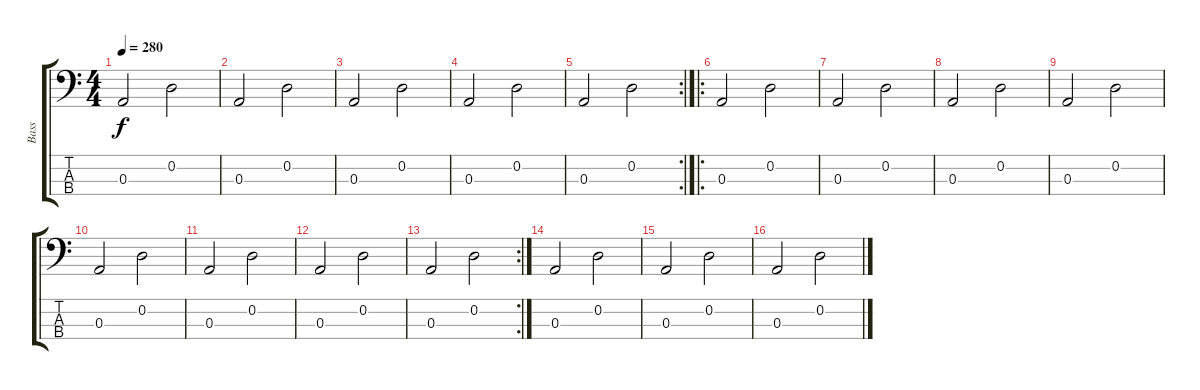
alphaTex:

\track ("Bass" "Bass") {instrument acousticbass}
\staff {score tabs}
\tuning (G2 D2 A1 E1) {hide}
\ts (4 4)
\tempo 280
\clef f4
\ks c
0.3.2{dy f} 0.2.2 |
0.3.2 0.2.2 |
0.3.2 0.2.2 |
0.3.2 0.2.2 |
\rc 2
0.3.2 0.2.2 |
\ro
0.3.2 0.2.2 |
0.3.2 0.2.2 |
0.3.2 0.2.2 |
0.3.2 0.2.2 |
0.3.2 0.2.2 |
0.3.2 0.2.2 |
0.3.2 0.2.2 |
\rc 2
0.3.2 0.2.2 |
0.3.2 0.2.2 |
0.3.2 0.2.2 |
0.3.2 0.2.2
